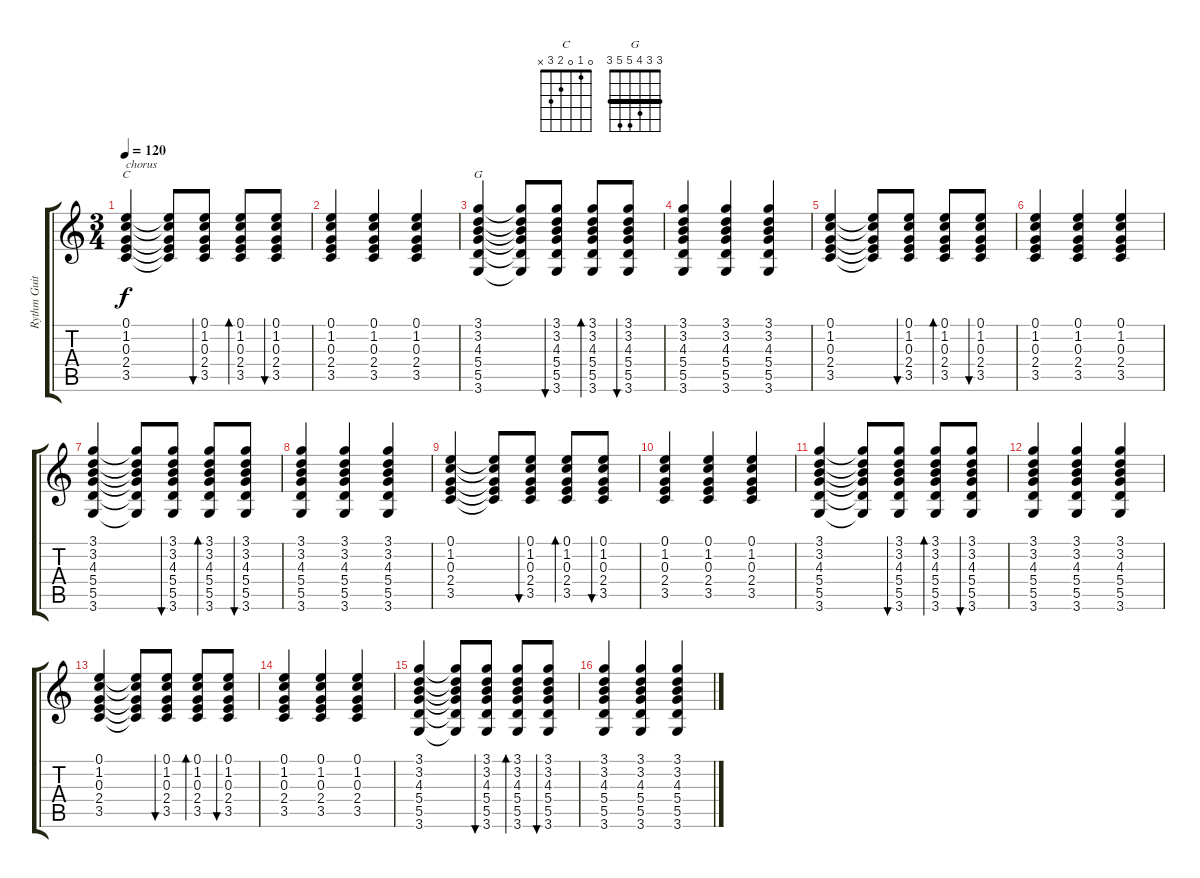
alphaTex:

\track ("Rythm Guitar" "Rythm Guit") {instrument electricguitarclean}
\staff {score tabs}
\tuning (E4 B3 G3 D3 A2 E2) {hide}
\chord ("C" 0 1 0 2 3 x)
\chord ("G" 3 3 4 5 5 3) {barre 3}
\ts (3 4)
\tempo 120
\clef g2
\ks c
(0.1 1.2 0.3 2.4 3.5).4{ch "C" txt "chorus" dy f volume 10} (0.1{t} 1.2{t} 0.3{t} 2.4{t} 3.5{t}).8 (0.1 1.2 0.3 2.4 3.5).8{bu 60} (0.1 1.2 0.3 2.4 3.5).8{bd 60} (0.1 1.2 0.3 2.4 3.5).8{bu 60} |
(0.1 1.2 0.3 2.4 3.5).4 (0.1 1.2 0.3 2.4 3.5).4 (0.1 1.2 0.3 2.4 3.5).4 |
(3.1 3.2 4.3 5.4 5.5 3.6).4{ch "G"} (3.1{t} 3.2{t} 4.3{t} 5.4{t} 5.5{t} 3.6{t}).8 (3.1 3.2 4.3 5.4 5.5 3.6).8{bu 60} (3.1 3.2 4.3 5.4 5.5 3.6).8{bd 60} (3.1 3.2 4.3 5.4 5.5 3.6).8{bu 60} |
(3.1 3.2 4.3 5.4 5.5 3.6).4 (3.1 3.2 4.3 5.4 5.5 3.6).4 (3.1 3.2 4.3 5.4 5.5 3.6).4 |
(0.1 1.2 0.3 2.4 3.5).4{volume 10} (0.1{t} 1.2{t} 0.3{t} 2.4{t} 3.5{t}).8 (0.1 1.2 0.3 2.4 3.5).8{bu 60} (0.1 1.2 0.3 2.4 3.5).8{bd 60} (0.1 1.2 0.3 2.4 3.5).8{bu 60} |
(0.1 1.2 0.3 2.4 3.5).4 (0.1 1.2 0.3 2.4 3.5).4 (0.1 1.2 0.3 2.4 3.5).4 |
(3.1 3.2 4.3 5.4 5.5 3.6).4 (3.1{t} 3.2{t} 4.3{t} 5.4{t} 5.5{t} 3.6{t}).8 (3.1 3.2 4.3 5.4 5.5 3.6).8{bu 60} (3.1 3.2 4.3 5.4 5.5 3.6).8{bd 60} (3.1 3.2 4.3 5.4 5.5 3.6).8{bu 60} |
(3.1 3.2 4.3 5.4 5.5 3.6).4 (3.1 3.2 4.3 5.4 5.5 3.6).4 (3.1 3.2 4.3 5.4 5.5 3.6).4 |
(0.1 1.2 0.3 2.4 3.5).4 (0.1{t} 1.2{t} 0.3{t} 2.4{t} 3.5{t}).8 (0.1 1.2 0.3 2.4 3.5).8{bu 60} (0.1 1.2 0.3 2.4 3.5).8{bd 60} (0.1 1.2 0.3 2.4 3.5).8{bu 60} |
(0.1 1.2 0.3 2.4 3.5).4 (0.1 1.2 0.3 2.4 3.5).4 (0.1 1.2 0.3 2.4 3.5).4 |
(3.1 3.2 4.3 5.4 5.5 3.6).4 (3.1{t} 3.2{t} 4.3{t} 5.4{t} 5.5{t} 3.6{t}).8 (3.1 3.2 4.3 5.4 5.5 3.6).8{bu 60} (3.1 3.2 4.3 5.4 5.5 3.6).8{bd 60} (3.1 3.2 4.3 5.4 5.5 3.6).8{bu 60} |
(3.1 3.2 4.3 5.4 5.5 3.6).4 (3.1 3.2 4.3 5.4 5.5 3.6).4 (3.1 3.2 4.3 5.4 5.5 3.6).4 |
(0.1 1.2 0.3 2.4 3.5).4 (0.1{t} 1.2{t} 0.3{t} 2.4{t} 3.5{t}).8 (0.1 1.2 0.3 2.4 3.5).8{bu 60} (0.1 1.2 0.3 2.4 3.5).8{bd 60} (0.1 1.2 0.3 2.4 3.5).8{bu 60} |
(0.1 1.2 0.3 2.4 3.5).4 (0.1 1.2 0.3 2.4 3.5).4 (0.1 1.2 0.3 2.4 3.5).4 |
(3.1 3.2 4.3 5.4 5.5 3.6).4 (3.1{t} 3.2{t} 4.3{t} 5.4{t} 5.5{t} 3.6{t}).8 (3.1 3.2 4.3 5.4 5.5 3.6).8{bu 60} (3.1 3.2 4.3 5.4 5.5 3.6).8{bd 60} (3.1 3.2 4.3 5.4 5.5 3.6).8{bu 60} |
(3.1 3.2 4.3 5.4 5.5 3.6).4 (3.1 3.2 4.3 5.4 5.5 3.6).4 (3.1 3.2 4.3 5.4 5.5 3.6).4
